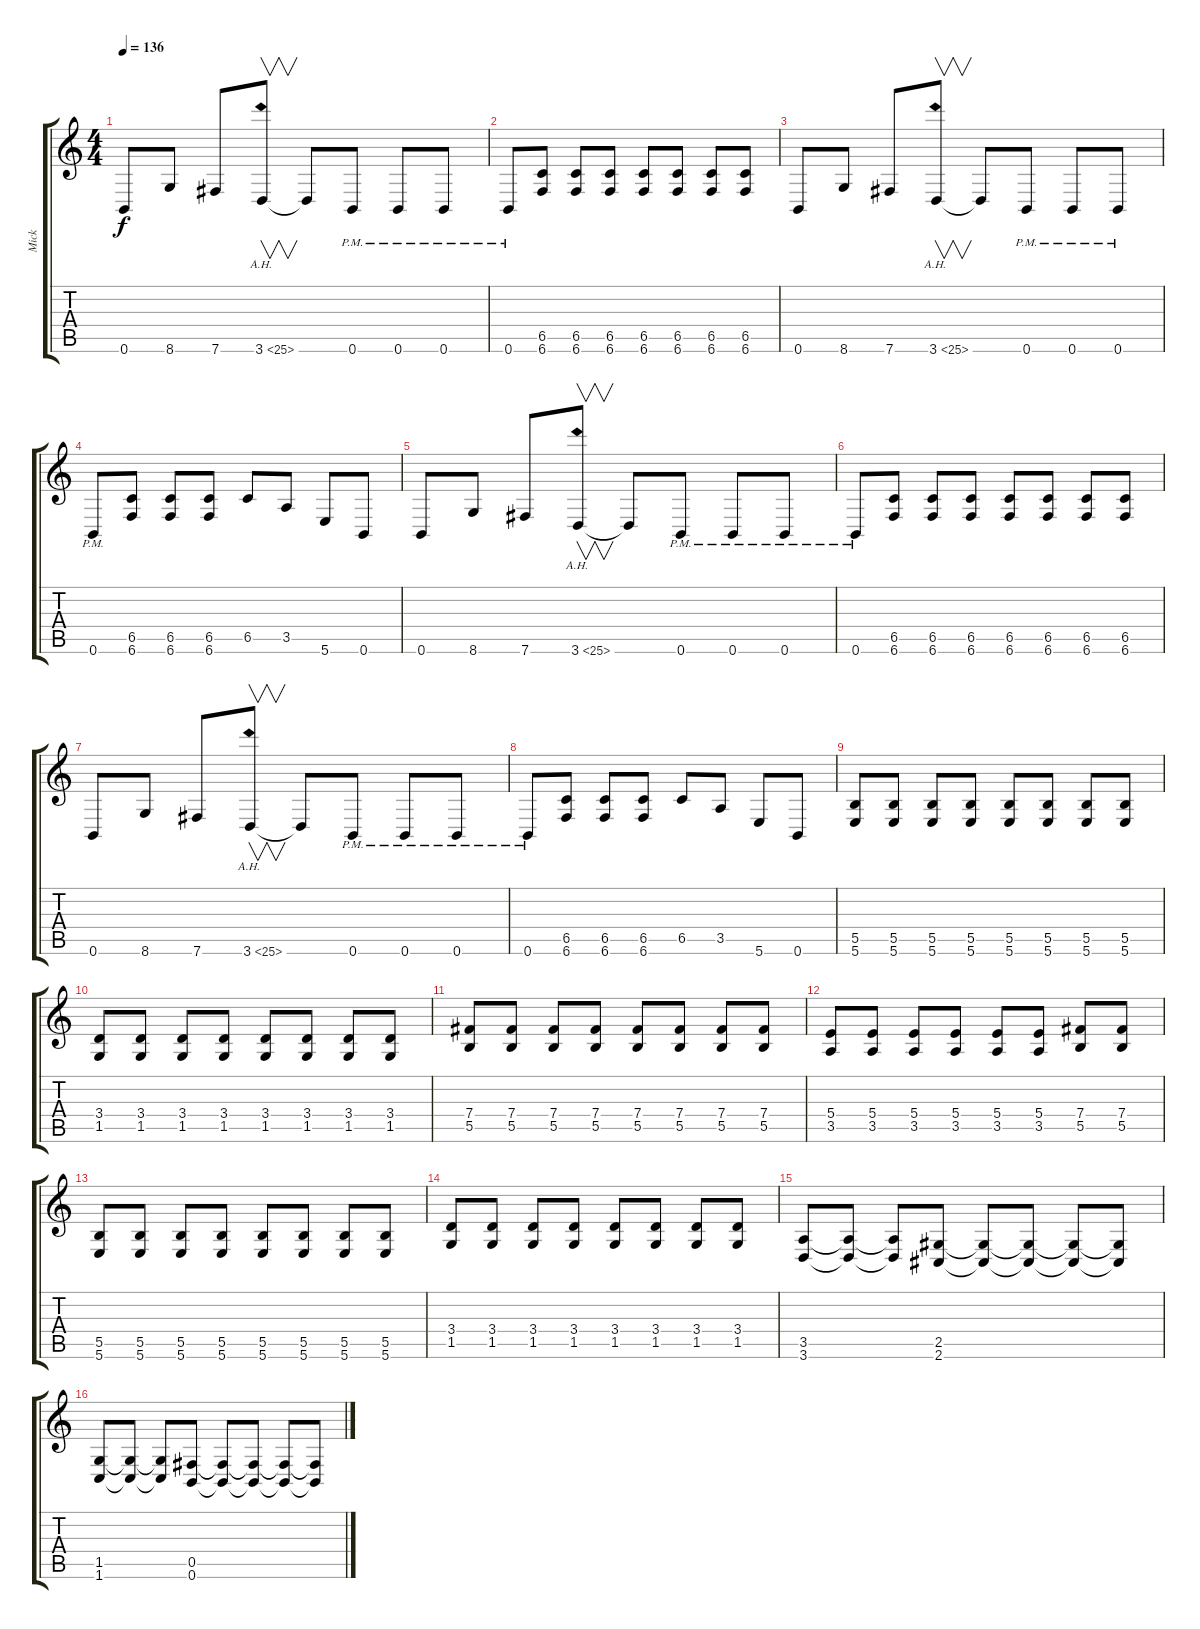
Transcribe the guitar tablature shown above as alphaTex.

\track ("Mick" "Mick") {instrument overdrivenguitar}
\staff {score tabs}
\tuning (Db4 Ab3 E3 B2 Gb2 B1) {hide}
\ts (4 4)
\tempo 136
\clef g2
\ks c
0.6.8{dy f} 8.6.8 7.6.8 3.6{ah 22}.8{v} 3.6{t}.8 0.6{pm}.8 0.6{pm}.8 0.6{pm}.8 |
0.6{pm}.8 (6.5 6.6).8 (6.5 6.6).8 (6.5 6.6).8 (6.5 6.6).8 (6.5 6.6).8 (6.5 6.6).8 (6.5 6.6).8 |
0.6.8 8.6.8 7.6.8 3.6{ah 22}.8{v} 3.6{t}.8 0.6{pm}.8 0.6{pm}.8 0.6{pm}.8 |
0.6{pm}.8 (6.5 6.6).8 (6.5 6.6).8 (6.5 6.6).8 6.5.8 3.5.8 5.6.8 0.6.8 |
0.6.8 8.6.8 7.6.8 3.6{ah 22}.8{v} 3.6{t}.8 0.6{pm}.8 0.6{pm}.8 0.6{pm}.8 |
0.6{pm}.8 (6.5 6.6).8 (6.5 6.6).8 (6.5 6.6).8 (6.5 6.6).8 (6.5 6.6).8 (6.5 6.6).8 (6.5 6.6).8 |
0.6.8 8.6.8 7.6.8 3.6{ah 22}.8{v} 3.6{t}.8 0.6{pm}.8 0.6{pm}.8 0.6{pm}.8 |
0.6{pm}.8 (6.5 6.6).8 (6.5 6.6).8 (6.5 6.6).8 6.5.8 3.5.8 5.6.8 0.6.8 |
(5.5 5.6).8 (5.5 5.6).8 (5.5 5.6).8 (5.5 5.6).8 (5.5 5.6).8 (5.5 5.6).8 (5.5 5.6).8 (5.5 5.6).8 |
(3.4 1.5).8 (3.4 1.5).8 (3.4 1.5).8 (3.4 1.5).8 (3.4 1.5).8 (3.4 1.5).8 (3.4 1.5).8 (3.4 1.5).8 |
(7.4 5.5).8 (7.4 5.5).8 (7.4 5.5).8 (7.4 5.5).8 (7.4 5.5).8 (7.4 5.5).8 (7.4 5.5).8 (7.4 5.5).8 |
(5.4 3.5).8 (5.4 3.5).8 (5.4 3.5).8 (5.4 3.5).8 (5.4 3.5).8 (5.4 3.5).8 (7.4 5.5).8 (7.4 5.5).8 |
(5.5 5.6).8 (5.5 5.6).8 (5.5 5.6).8 (5.5 5.6).8 (5.5 5.6).8 (5.5 5.6).8 (5.5 5.6).8 (5.5 5.6).8 |
(3.4 1.5).8 (3.4 1.5).8 (3.4 1.5).8 (3.4 1.5).8 (3.4 1.5).8 (3.4 1.5).8 (3.4 1.5).8 (3.4 1.5).8 |
(3.5 3.6).8 (3.5{t} 3.6{t}).8 (3.5{t} 3.6{t}).8 (2.5 2.6).8 (2.5{t} 2.6{t}).8 (2.5{t} 2.6{t}).8 (2.5{t} 2.6{t}).8 (2.5{t} 2.6{t}).8 |
(1.5 1.6).8 (1.5{t} 1.6{t}).8 (1.5{t} 1.6{t}).8 (0.5 0.6).8 (0.5{t} 0.6{t}).8 (0.5{t} 0.6{t}).8 (0.5{t} 0.6{t}).8 (0.5{t} 0.6{t}).8
